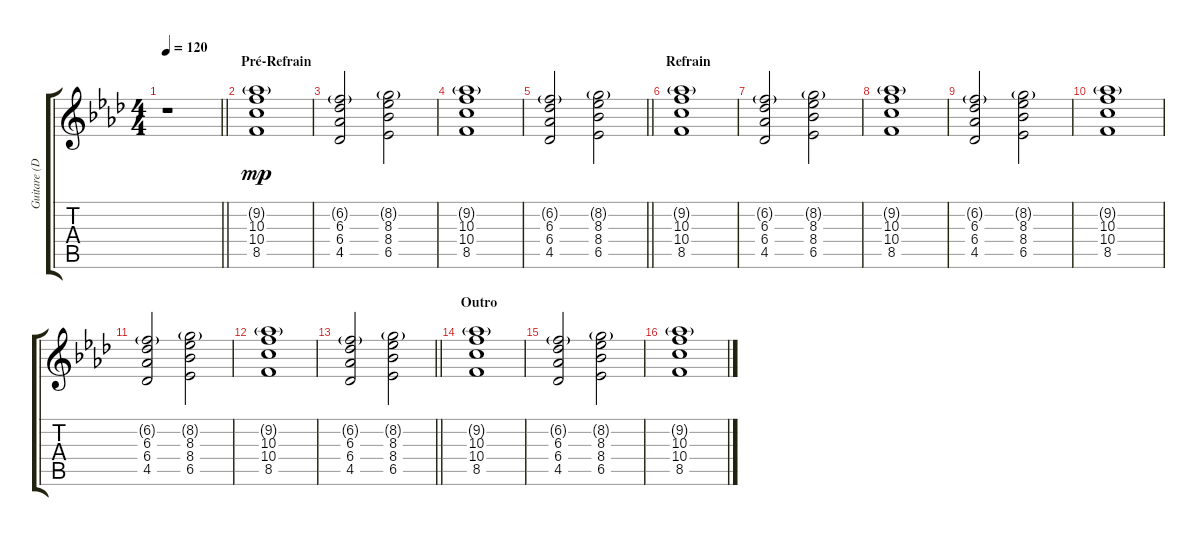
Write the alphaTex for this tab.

\track ("Guitare (Distortion)" "Guitare (D") {instrument distortionguitar}
\staff {score tabs}
\tuning (E4 B3 G3 D3 A2 E2) {hide}
\ts (4 4)
\tempo 120
\clef g2
\barLineRight lightlight
\ks fminor
r.1{dy mp} |
\section ("" "Pré-Refrain")
(9.2{g} 10.3 10.4 8.5).1 |
(6.2{g} 6.3 6.4 4.5).2 (8.2{g} 8.3 8.4 6.5).2 |
(9.2{g} 10.3 10.4 8.5).1 |
\barLineRight lightlight
(6.2{g} 6.3 6.4 4.5).2 (8.2{g} 8.3 8.4 6.5).2 |
\section ("" "Refrain")
(9.2{g} 10.3 10.4 8.5).1 |
(6.2{g} 6.3 6.4 4.5).2 (8.2{g} 8.3 8.4 6.5).2 |
(9.2{g} 10.3 10.4 8.5).1 |
(6.2{g} 6.3 6.4 4.5).2 (8.2{g} 8.3 8.4 6.5).2 |
(9.2{g} 10.3 10.4 8.5).1 |
(6.2{g} 6.3 6.4 4.5).2 (8.2{g} 8.3 8.4 6.5).2 |
(9.2{g} 10.3 10.4 8.5).1 |
\barLineRight lightlight
(6.2{g} 6.3 6.4 4.5).2 (8.2{g} 8.3 8.4 6.5).2 |
\section ("" "Outro")
(9.2{g} 10.3 10.4 8.5).1 |
(6.2{g} 6.3 6.4 4.5).2 (8.2{g} 8.3 8.4 6.5).2 |
(9.2{g} 10.3 10.4 8.5).1
